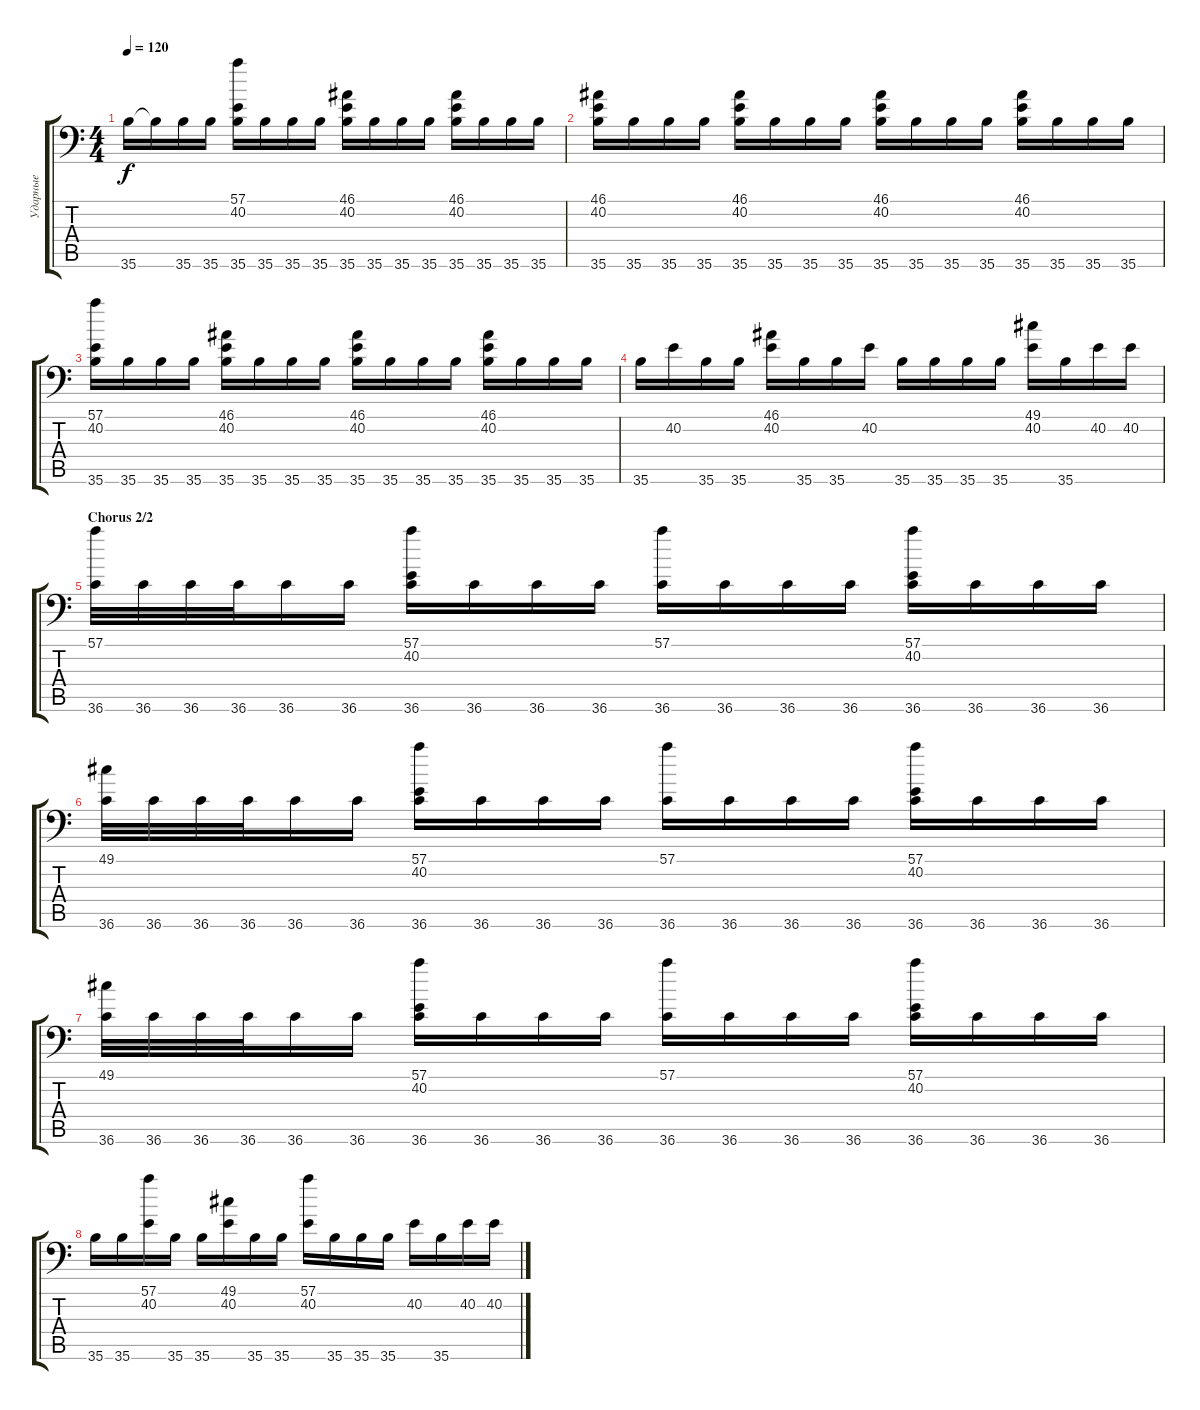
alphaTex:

\track ("Ударные" "Ударные") {instrument acousticgrandpiano}
\staff {score tabs}
\tuning (C-1 C-1 C-1 C-1 C-1 C-1) {hide}
\ts (4 4)
\tempo 120
\clef f4
\ks c
35.6{t}.16{dy f} 35.6{t}.16 35.6.16 35.6.16 (57.1 40.2 35.6).16 35.6.16 35.6.16 35.6.16 (46.1 40.2 35.6).16 35.6.16 35.6.16 35.6.16 (46.1 40.2 35.6).16 35.6.16 35.6.16 35.6.16 |
(46.1 40.2 35.6).16 35.6.16 35.6.16 35.6.16 (46.1 40.2 35.6).16 35.6.16 35.6.16 35.6.16 (46.1 40.2 35.6).16 35.6.16 35.6.16 35.6.16 (46.1 40.2 35.6).16 35.6.16 35.6.16 35.6.16 |
(57.1 40.2 35.6).16 35.6.16 35.6.16 35.6.16 (46.1 40.2 35.6).16 35.6.16 35.6.16 35.6.16 (46.1 40.2 35.6).16 35.6.16 35.6.16 35.6.16 (46.1 40.2 35.6).16 35.6.16 35.6.16 35.6.16 |
35.6.16 40.2.16 35.6.16 35.6.16 (46.1 40.2).16 35.6.16 35.6.16 40.2.16 35.6.16 35.6.16 35.6.16 35.6.16 (49.1 40.2).16 35.6.16 40.2.16 40.2.16 |
\section ("" "Chorus 2/2")
(57.1 36.6).32 36.6.32 36.6.32 36.6.32 36.6.16 36.6.16 (57.1 40.2 36.6).16 36.6.16 36.6.16 36.6.16 (57.1 36.6).16 36.6.16 36.6.16 36.6.16 (57.1 40.2 36.6).16 36.6.16 36.6.16 36.6.16 |
(49.1 36.6).32 36.6.32 36.6.32 36.6.32 36.6.16 36.6.16 (57.1 40.2 36.6).16 36.6.16 36.6.16 36.6.16 (57.1 36.6).16 36.6.16 36.6.16 36.6.16 (57.1 40.2 36.6).16 36.6.16 36.6.16 36.6.16 |
(49.1 36.6).32 36.6.32 36.6.32 36.6.32 36.6.16 36.6.16 (57.1 40.2 36.6).16 36.6.16 36.6.16 36.6.16 (57.1 36.6).16 36.6.16 36.6.16 36.6.16 (57.1 40.2 36.6).16 36.6.16 36.6.16 36.6.16 |
35.6.16 35.6.16 (57.1 40.2).16 35.6.16 35.6.16 (49.1 40.2).16 35.6.16 35.6.16 (57.1 40.2).16 35.6.16 35.6.16 35.6.16 40.2.16 35.6.16 40.2.16 40.2.16
